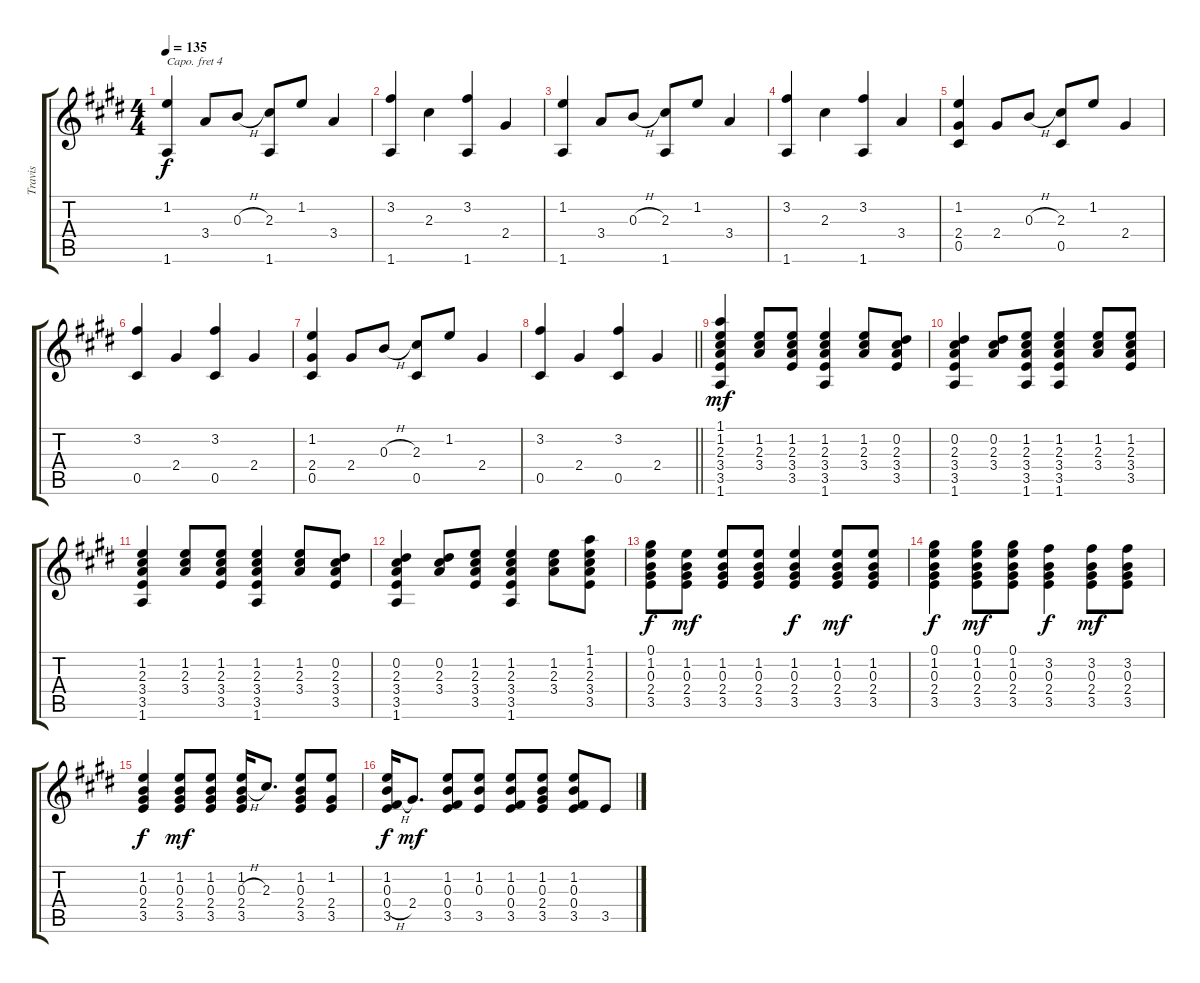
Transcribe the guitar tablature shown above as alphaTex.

\track ("Travis" "Travis") {instrument acousticguitarsteel}
\staff {score tabs}
\capo 4
\tuning (E4 B3 G3 D3 A2 E2) {hide}
\ts (4 4)
\tempo 135
\clef g2
\ks c#minor
(1.2 1.6).4{dy f} 3.4.8 0.3{h}.8 (2.3 1.6).8 1.2.8 3.4.4 |
(3.2 1.6).4 2.3.4 (3.2 1.6).4 2.4.4 |
(1.2 1.6).4 3.4.8 0.3{h}.8 (2.3 1.6).8 1.2.8 3.4.4 |
(3.2 1.6).4 2.3.4 (3.2 1.6).4 3.4.4 |
(1.2 2.4 0.5).4 2.4.8 0.3{h}.8 (2.3 0.5).8 1.2.8 2.4.4 |
(3.2 0.5).4 2.4.4 (3.2 0.5).4 2.4.4 |
(1.2 2.4 0.5).4 2.4.8 0.3{h}.8 (2.3 0.5).8 1.2.8 2.4.4 |
\barLineRight lightlight
(3.2 0.5).4 2.4.4 (3.2 0.5).4 2.4.4 |
(1.1 1.2 2.3 3.4 3.5 1.6).4{dy mf} (1.2 2.3 3.4).8 (1.2 2.3 3.4 3.5).8 (1.2 2.3 3.4 3.5 1.6).4 (1.2 2.3 3.4).8 (0.2 2.3 3.4 3.5).8 |
(0.2 2.3 3.4 3.5 1.6).4 (0.2 2.3 3.4).8 (1.2 2.3 3.4 3.5 1.6).8 (1.2 2.3 3.4 3.5 1.6).4 (1.2 2.3 3.4).8 (1.2 2.3 3.4 3.5).8 |
(1.2 2.3 3.4 3.5 1.6).4 (1.2 2.3 3.4).8 (1.2 2.3 3.4 3.5).8 (1.2 2.3 3.4 3.5 1.6).4 (1.2 2.3 3.4).8 (0.2 2.3 3.4 3.5).8 |
(0.2 2.3 3.4 3.5 1.6).4 (0.2 2.3 3.4).8 (1.2 2.3 3.4 3.5).8 (1.2 2.3 3.4 3.5 1.6).4 (1.2 2.3 3.4).8 (1.1 1.2 2.3 3.4 3.5).8 |
(0.1 1.2 0.3 2.4 3.5).8{dy f} (1.2 0.3 2.4 3.5).8{dy mf} (1.2 0.3 2.4 3.5).8 (1.2 0.3 2.4 3.5).8 (1.2 0.3 2.4 3.5).4{dy f} (1.2 0.3 2.4 3.5).8{dy mf} (1.2 0.3 2.4 3.5).8 |
(0.1 1.2 0.3 2.4 3.5).4{dy f} (0.1 1.2 0.3 2.4 3.5).8{dy mf} (0.1 1.2 0.3 2.4 3.5).8 (3.2 0.3 2.4 3.5).4{dy f} (3.2 0.3 2.4 3.5).8{dy mf} (3.2 0.3 2.4 3.5).8 |
(1.2 0.3 2.4 3.5).4{dy f} (1.2 0.3 2.4 3.5).8{dy mf} (1.2 0.3 2.4 3.5).8 (1.2 0.3{h} 2.4 3.5).16 2.3.8{d} (1.2 0.3 2.4 3.5).8 (1.2 2.4 3.5).8 |
(1.2 0.3 0.4{h} 3.5).16{dy f} 2.4.8{d dy mf} (1.2 0.3 0.4 3.5).8 (1.2 0.3 3.5).8 (1.2 0.3 0.4 3.5).8 (1.2 0.3 2.4 3.5).8 (1.2 0.3 0.4 3.5).8 3.5.8
